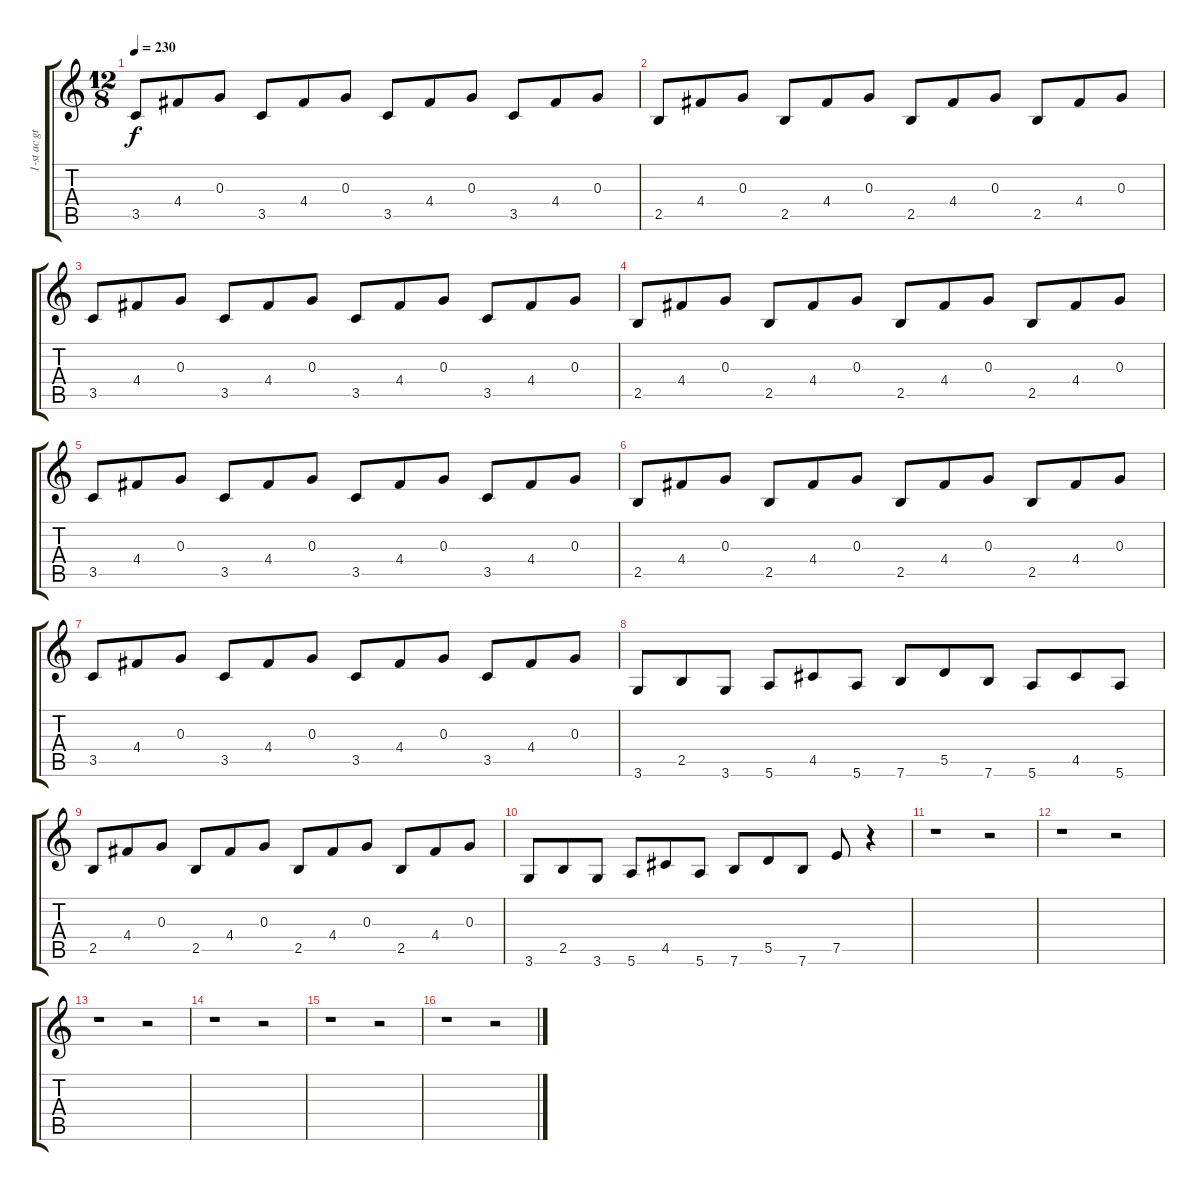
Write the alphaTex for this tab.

\track ("1-st ac gtr" "1-st ac gt") {instrument acousticguitarsteel}
\staff {score tabs}
\tuning (E4 B3 G3 D3 A2 E2) {hide}
\ts (12 8)
\tempo 230
\clef g2
\ks c
3.5.8{dy f} 4.4.8 0.3.8 3.5.8 4.4.8 0.3.8 3.5.8 4.4.8 0.3.8 3.5.8 4.4.8 0.3.8 |
2.5.8 4.4.8 0.3.8 2.5.8 4.4.8 0.3.8 2.5.8 4.4.8 0.3.8 2.5.8 4.4.8 0.3.8 |
3.5.8 4.4.8 0.3.8 3.5.8 4.4.8 0.3.8 3.5.8 4.4.8 0.3.8 3.5.8 4.4.8 0.3.8 |
2.5.8 4.4.8 0.3.8 2.5.8 4.4.8 0.3.8 2.5.8 4.4.8 0.3.8 2.5.8 4.4.8 0.3.8 |
3.5.8 4.4.8 0.3.8 3.5.8 4.4.8 0.3.8 3.5.8 4.4.8 0.3.8 3.5.8 4.4.8 0.3.8 |
2.5.8 4.4.8 0.3.8 2.5.8 4.4.8 0.3.8 2.5.8 4.4.8 0.3.8 2.5.8 4.4.8 0.3.8 |
3.5.8 4.4.8 0.3.8 3.5.8 4.4.8 0.3.8 3.5.8 4.4.8 0.3.8 3.5.8 4.4.8 0.3.8 |
3.6.8 2.5.8 3.6.8 5.6.8 4.5.8 5.6.8 7.6.8 5.5.8 7.6.8 5.6.8 4.5.8 5.6.8 |
2.5.8 4.4.8 0.3.8 2.5.8 4.4.8 0.3.8 2.5.8 4.4.8 0.3.8 2.5.8 4.4.8 0.3.8 |
3.6.8 2.5.8 3.6.8 5.6.8 4.5.8 5.6.8 7.6.8 5.5.8 7.6.8 7.5.8 r.4 |
r.1 r.2 |
r.1 r.2 |
r.1 r.2 |
r.1 r.2 |
r.1 r.2 |
r.1 r.2
